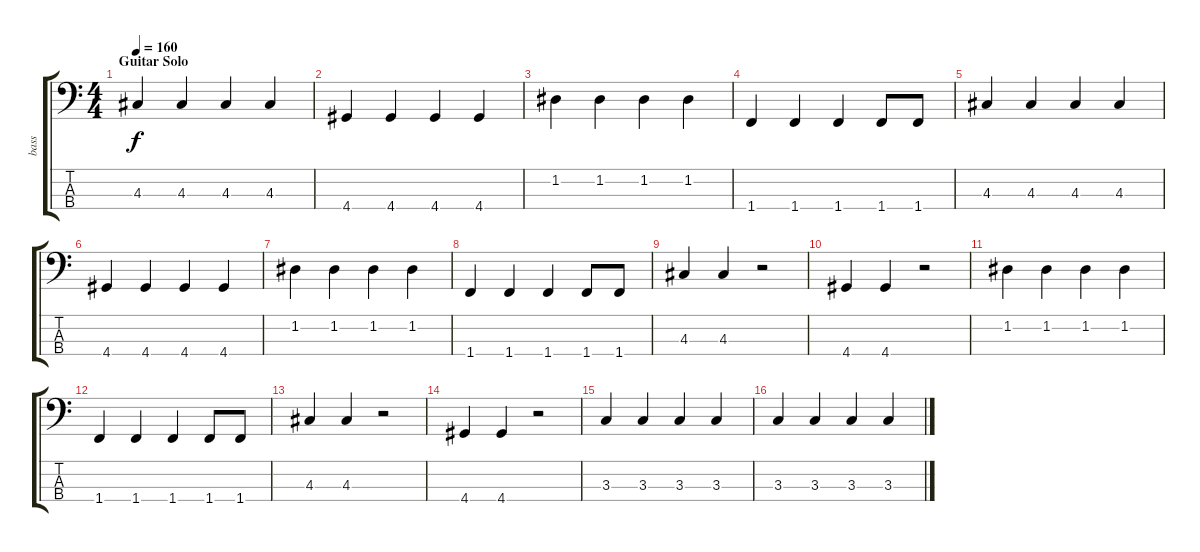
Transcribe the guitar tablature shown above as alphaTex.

\track ("bass" "bass") {instrument electricbasspick}
\staff {score tabs}
\tuning (G2 D2 A1 E1) {hide}
\ts (4 4)
\section ("" "Guitar Solo")
\tempo 160
\clef f4
\ks c
4.3.4{dy f} 4.3.4 4.3.4 4.3.4 |
4.4.4 4.4.4 4.4.4 4.4.4 |
1.2.4 1.2.4 1.2.4 1.2.4 |
1.4.4 1.4.4 1.4.4 1.4.8 1.4.8 |
4.3.4 4.3.4 4.3.4 4.3.4 |
4.4.4 4.4.4 4.4.4 4.4.4 |
1.2.4 1.2.4 1.2.4 1.2.4 |
1.4.4 1.4.4 1.4.4 1.4.8 1.4.8 |
4.3.4 4.3.4 r.2 |
4.4.4 4.4.4 r.2 |
1.2.4 1.2.4 1.2.4 1.2.4 |
1.4.4 1.4.4 1.4.4 1.4.8 1.4.8 |
4.3.4 4.3.4 r.2 |
4.4.4 4.4.4 r.2 |
3.3.4 3.3.4 3.3.4 3.3.4 |
3.3.4 3.3.4 3.3.4 3.3.4
